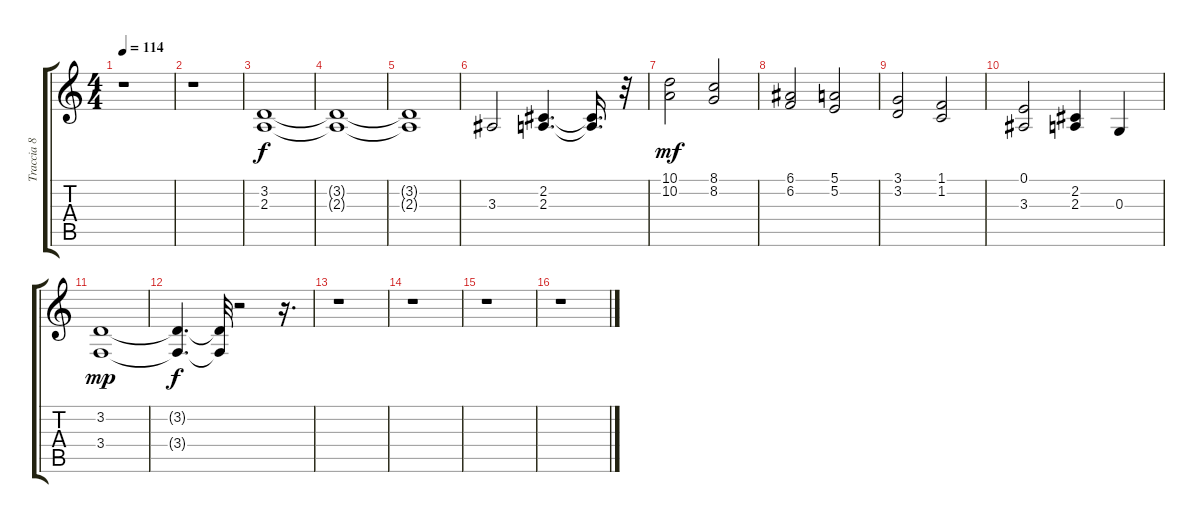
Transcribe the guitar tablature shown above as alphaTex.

\track ("Traccia 8" "Traccia 8") {instrument synthvoice}
\staff {score tabs}
\tuning (E4 B3 G3 D3 A2 E2) {hide}
\ts (4 4)
\tempo 114
\clef g2
\ks c
r.1{dy f} |
r.1 |
(3.2 2.3).1 |
(3.2{t} 2.3{t}).1 |
(3.2{t} 2.3{t}).1 |
3.3.2 (2.2 2.3).4{d} (2.2{t} 2.3{t}).16{d} r.32 |
(10.1 10.2).2{dy mf instrument choiraahs} (8.1 8.2).2 |
(6.1 6.2).2 (5.1 5.2).2 |
(3.1 3.2).2 (1.1 1.2).2 |
(0.1 3.3).2 (2.2 2.3).4 0.3.4 |
(3.2 3.4).1{dy mp} |
(3.2{t} 3.4{t}).4{d dy f} (3.2{t} 3.4{t}).32 r.2 r.16{d} |
r.1 |
r.1 |
r.1 |
r.1
